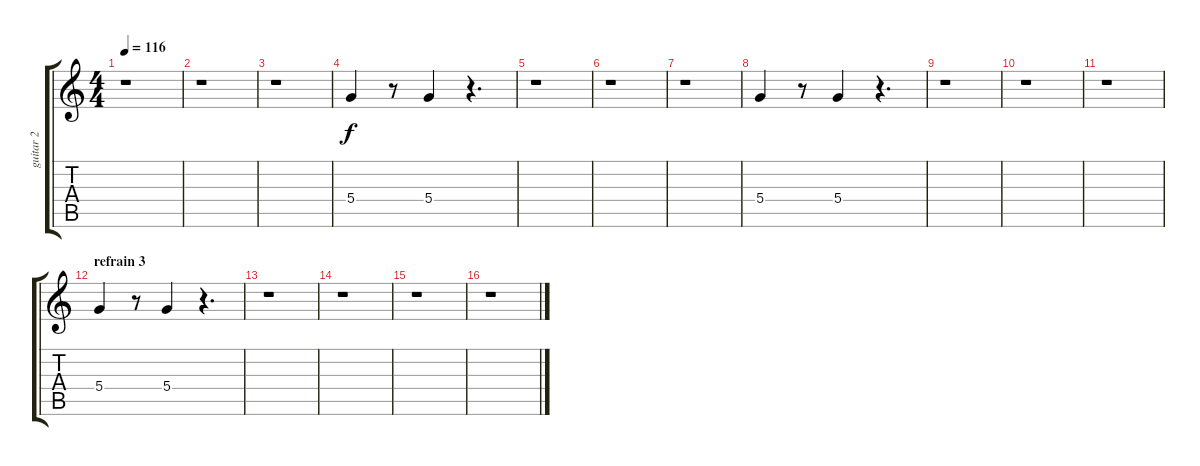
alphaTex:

\track ("guitar 2" "guitar 2") {instrument overdrivenguitar}
\staff {score tabs}
\tuning (E4 B3 G3 D3 A2 E2) {hide}
\ts (4 4)
\tempo 116
\clef g2
\ks c
r.1{dy f} |
r.1 |
r.1 |
5.4.4 r.8 5.4.4 r.4{d} |
r.1 |
r.1 |
r.1 |
5.4.4 r.8 5.4.4 r.4{d} |
r.1 |
r.1 |
r.1 |
\section ("" "refrain 3")
5.4.4 r.8 5.4.4 r.4{d} |
r.1 |
r.1 |
r.1 |
r.1
